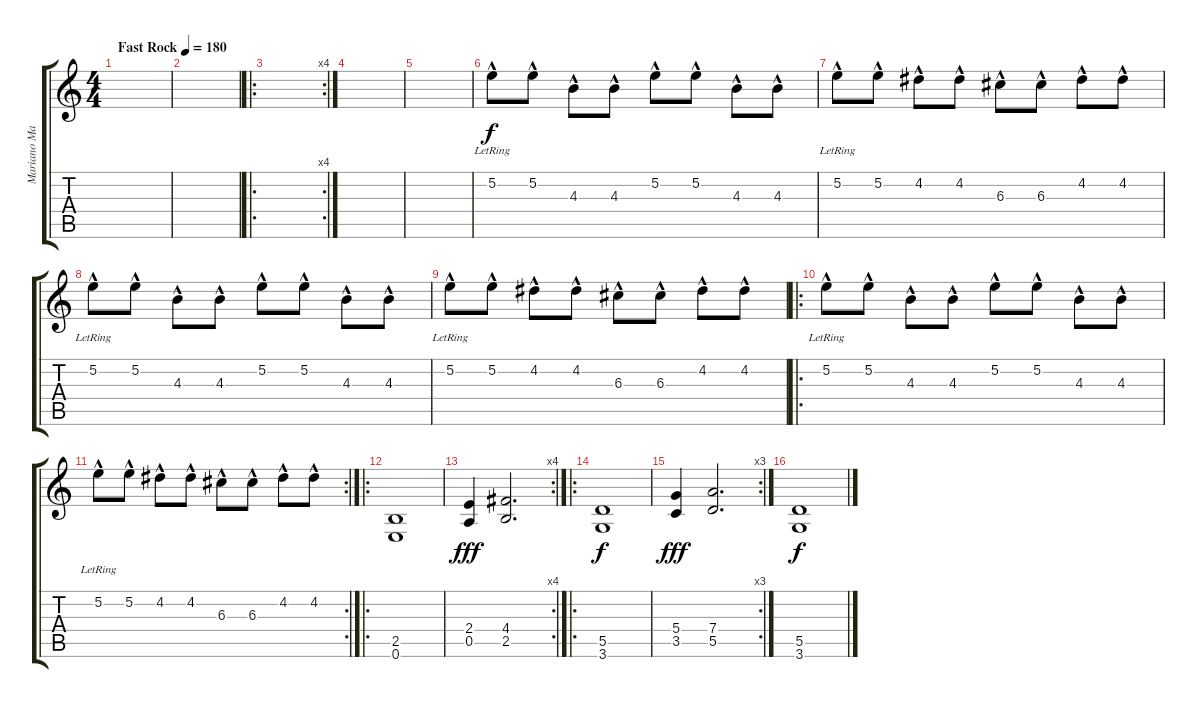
\track ("Mariano Martinez" "Mariano Ma") {instrument distortionguitar}
\staff {score tabs}
\tuning (E4 B3 G3 D3 A2 E2) {hide}
\ts (4 4)
\tempo (180 "Fast Rock")
\clef g2
\ks c
|
|
\ro
\rc 4
|
|
|
5.2{hac lr}.8 5.2{hac}.8 4.3{hac}.8 4.3{hac}.8 5.2{hac}.8 5.2{hac}.8 4.3{hac}.8 4.3{hac}.8 |
5.2{hac lr}.8 5.2{hac}.8 4.2{hac}.8 4.2{hac}.8 6.3{hac}.8 6.3{hac}.8 4.2{hac}.8 4.2{hac}.8 |
5.2{hac lr}.8 5.2{hac}.8 4.3{hac}.8 4.3{hac}.8 5.2{hac}.8 5.2{hac}.8 4.3{hac}.8 4.3{hac}.8 |
5.2{hac lr}.8 5.2{hac}.8 4.2{hac}.8 4.2{hac}.8 6.3{hac}.8 6.3{hac}.8 4.2{hac}.8 4.2{hac}.8 |
\ro
5.2{hac lr}.8 5.2{hac}.8 4.3{hac}.8 4.3{hac}.8 5.2{hac}.8 5.2{hac}.8 4.3{hac}.8 4.3{hac}.8 |
\rc 2
5.2{hac lr}.8 5.2{hac}.8 4.2{hac}.8 4.2{hac}.8 6.3{hac}.8 6.3{hac}.8 4.2{hac}.8 4.2{hac}.8 |
\ro
(2.5 0.6).1{dy f} |
\rc 4
(2.4 0.5).4{dy fff} (4.4 2.5).2{d} |
\ro
(5.5 3.6).1{dy f} |
\rc 3
(5.4 3.5).4{dy fff} (7.4 5.5).2{d} |
(5.5 3.6).1{dy f}
